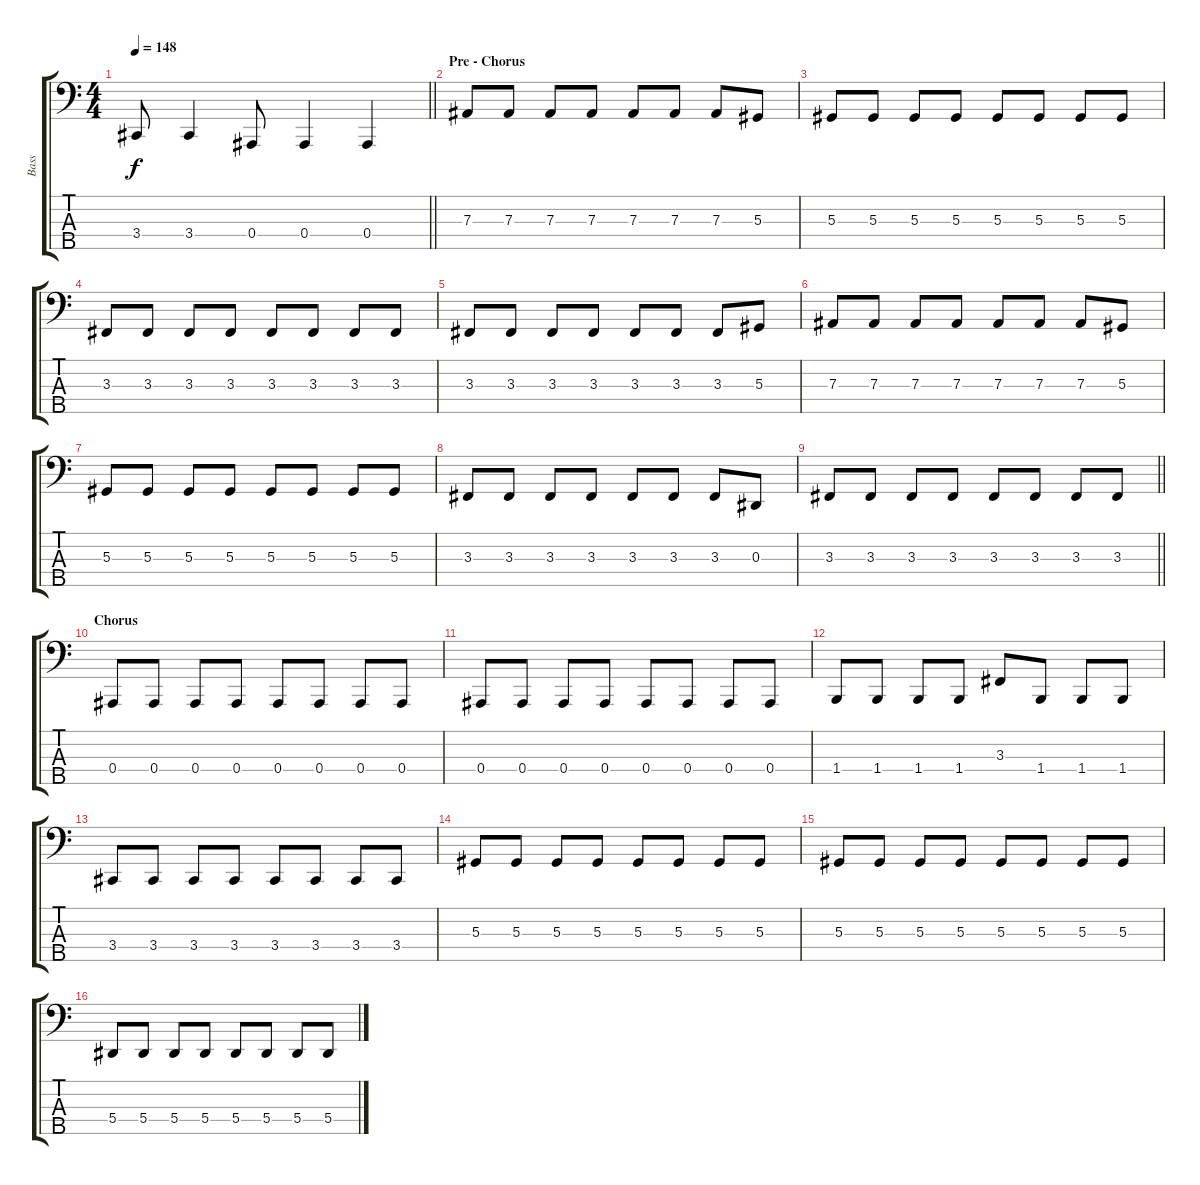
\track ("Bass" "Bass") {instrument electricbassfinger}
\staff {score tabs}
\tuning (Db2 Ab1 Eb1 Bb0 F0) {hide}
\ts (4 4)
\tempo 148
\clef f4
\barLineRight lightlight
\ks c
3.4.8{dy f} 3.4.4 0.4.8 0.4.4 0.4.4 |
\section ("" "Pre - Chorus")
7.3.8 7.3.8 7.3.8 7.3.8 7.3.8 7.3.8 7.3.8 5.3.8 |
5.3.8 5.3.8 5.3.8 5.3.8 5.3.8 5.3.8 5.3.8 5.3.8 |
3.3.8 3.3.8 3.3.8 3.3.8 3.3.8 3.3.8 3.3.8 3.3.8 |
3.3.8 3.3.8 3.3.8 3.3.8 3.3.8 3.3.8 3.3.8 5.3.8 |
7.3.8 7.3.8 7.3.8 7.3.8 7.3.8 7.3.8 7.3.8 5.3.8 |
5.3.8 5.3.8 5.3.8 5.3.8 5.3.8 5.3.8 5.3.8 5.3.8 |
3.3.8 3.3.8 3.3.8 3.3.8 3.3.8 3.3.8 3.3.8 0.3.8 |
\barLineRight lightlight
3.3.8 3.3.8 3.3.8 3.3.8 3.3.8 3.3.8 3.3.8 3.3.8 |
\section ("" "Chorus")
0.4.8 0.4.8 0.4.8 0.4.8 0.4.8 0.4.8 0.4.8 0.4.8 |
0.4.8 0.4.8 0.4.8 0.4.8 0.4.8 0.4.8 0.4.8 0.4.8 |
1.4.8 1.4.8 1.4.8 1.4.8 3.3.8 1.4.8 1.4.8 1.4.8 |
3.4.8 3.4.8 3.4.8 3.4.8 3.4.8 3.4.8 3.4.8 3.4.8 |
5.3.8 5.3.8 5.3.8 5.3.8 5.3.8 5.3.8 5.3.8 5.3.8 |
5.3.8 5.3.8 5.3.8 5.3.8 5.3.8 5.3.8 5.3.8 5.3.8 |
5.4.8 5.4.8 5.4.8 5.4.8 5.4.8 5.4.8 5.4.8 5.4.8
